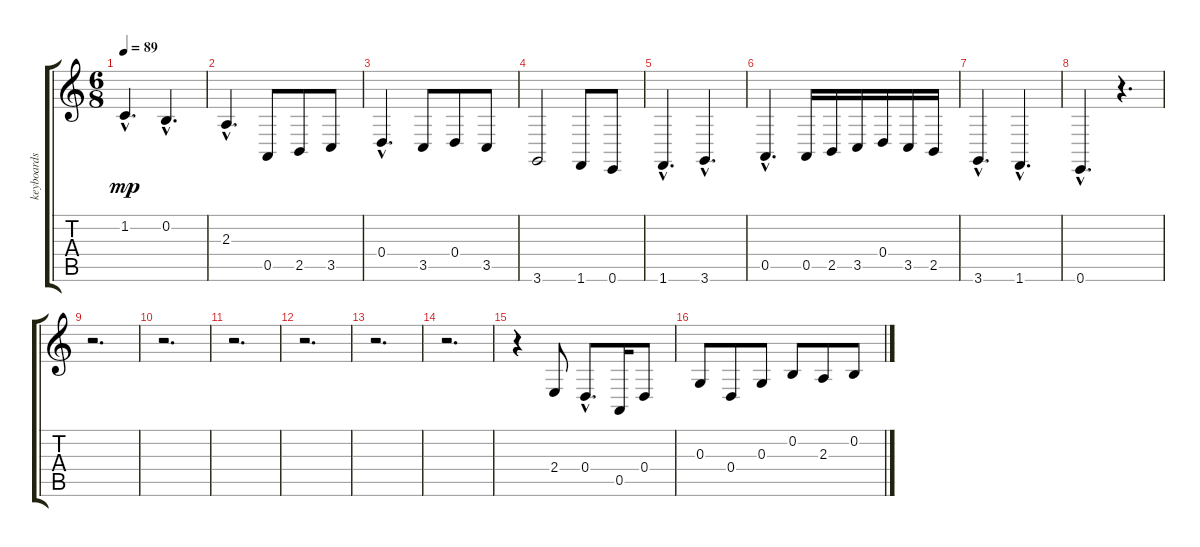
\track ("keyboards 2" "keyboards ") {instrument flute}
\staff {score tabs}
\tuning (E4 B3 G3 D3 A2 E2) {hide}
\ts (6 8)
\tempo 89
\clef g2
\ks c
1.2{hac}.4{d dy mp instrument flute} 0.2{hac}.4{d} |
2.3{hac}.4{d} 0.5.8 2.5.8 3.5.8 |
0.4{hac}.4{d} 3.5.8 0.4.8 3.5.8 |
3.6.2 1.6.8 0.6.8 |
1.6{hac}.4{d} 3.6{hac}.4{d} |
0.5{hac}.4{d} 0.5.16 2.5.16 3.5.16 0.4.16 3.5.16 2.5.16 |
3.6{hac}.4{d} 1.6{hac}.4{d} |
0.6{hac}.4{d} r.4{d} |
r.2{d} |
r.2{d} |
r.2{d} |
r.2{d} |
r.2{d} |
r.2{d} |
r.4 2.4.8 0.4{hac}.8{d} 0.5.16 0.4.8 |
0.3.8 0.4.8 0.3.8 0.2.8 2.3.8 0.2.8
